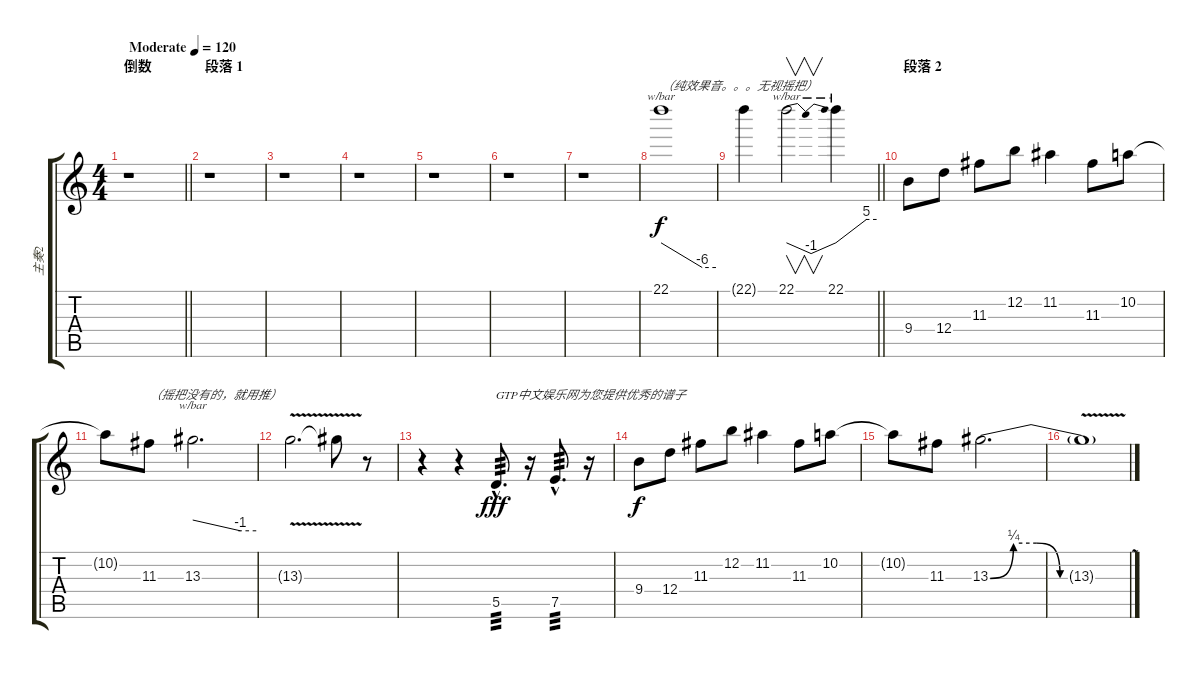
\track ("主奏2" "主奏2") {instrument overdrivenguitar}
\staff {score tabs}
\tuning (E4 B3 G3 D3 A2 E2) {hide}
\ts (4 4)
\section ("" "倒数")
\tempo (120 "Moderate")
\clef g2
\barLineRight lightlight
\ks c
r.1{dy f instrument overdrivenguitar} |
\section ("" "段落 1")
r.1 |
r.1 |
r.1 |
r.1 |
r.1 |
r.1 |
22.1.1{tbe (custom default 0 0 45 -24 60 -24) txt "（纯效果音。。。无视摇把）"} |
\barLineRight lightlight
22.1{t}.4 22.1.2{v tbe (dip default 0 0 30 -4 60 0)} 22.1.4{tbe (custom default 0 0 45 20 60 20)} |
\section ("" "段落 2")
9.4.8 12.4.8 11.3.8 12.2.8 11.2.4 11.3.8 10.2.8 |
10.2{t}.8 11.3.8{txt "（摇把没有的，就用推）"} 13.3.2{d tbe (custom default 0 0 45 -4 60 -4)} |
13.3{v t}.2{d} 13.3{t}.8 r.8 |
r.4 r.4 5.5{hac}.8{d txt "GTP中文娱乐网为您提供优秀的谱子" tp 3 dy fff} r.16 7.5{hac}.8{d tp 3} r.16 |
9.4.8{dy f} 12.4.8 11.3.8 12.2.8 11.2.4 11.3.8 10.2.8 |
10.2{t}.8 11.3.8 13.3{be (custom 0 0 10 1 20 1 30 0 60 0)}.2{d} |
13.3{v t}.1
